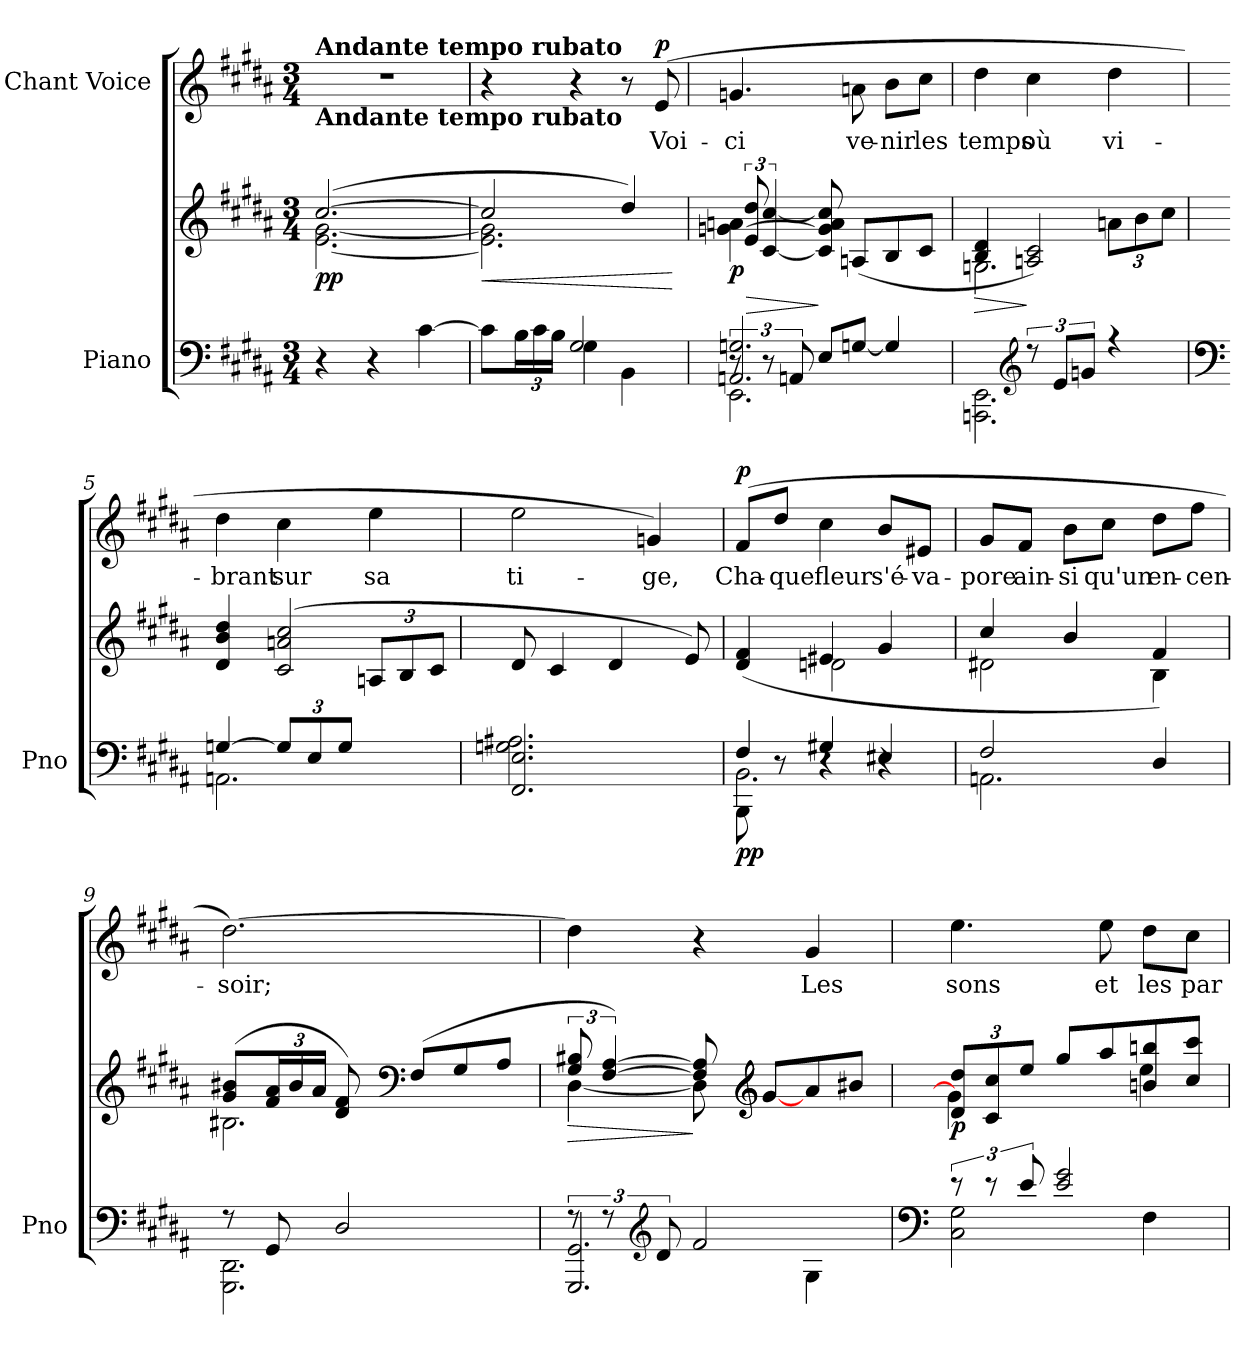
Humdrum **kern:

**kern	**kern	**dynam	**kern	**text	**dynam
*part2	*part2	*part2	*part1	*part1	*part1
*staff3	*staff2	*staff2/3	*staff1	*staff1	*staff1
*I"Piano	*	*	*I"Chant Voice	*	*
*I'Pno	*	*	*	*	*
*clefF4	*clefG2	*	*clefG2	*	*
*k[f#c#g#d#a#]	*k[f#c#g#d#a#]	*	*k[f#c#g#d#a#]	*	*
*M3/4	*M3/4	*	*M3/4	*	*
=1	=1	=1	=1	=1	=1
*	*^	*	*	*	*
!	!	!	!	!LO:TX:b:B:t=Andante tempo rubato	!	!
!	!	!	!	!LO:TX:a:B:t=Andante tempo rubato	!	!
!	!	!	!LO:DY:b	!	!	!
4r	([2.cc#/	[2.e\ [2.g#\	pp	2.r	.	.
4r	.	.	.	.	.	.
[4c#\	.	.	.	.	.	.
=2	=2	=2	=2	=2	=2	=2
*^	*	*	*	*	*	*
!	!	!	!	!LO:HP:b	!	!	!
8c#\L]	4ryy	2cc#/]	2.e\] 2.g#\]	<	4r	.	.
24B\L	.	.	.	.	.	.	.
24c#\	.	.	.	.	.	.	.
24B\JJ	.	.	.	.	.	.	.
2G#/	4G#\	.	.	.	4r	.	.
.	4BB\	4dd#/)	.	.	8r	.	.
!	!	!	!	!	!	!	!LO:DY:b
.	.	.	.	.	(8e/	Voi-	p
*v	*v	*	*	*	*	*	*
*	*v	*v	*	*	*	*
.	.	[	.	.	.
=3	=3	=3	=3	=3	=3
*^	*	*	*	*	*
*	*^	*	*	*	*	*
!	!	!	!	!LO:HP:b	!	!	!
*	*	*	*^	*	*	*	*
!	!	!	!	!	!LO:DY:n=1:b	!	!	!
2.AAn/ 2.Gn/	12r	2.EE\	[4gn\ 4an\	12e/ 12dd#/	> p	4.gn/	-ci	.
.	12r	.	.	[6c#/ [6cc#/	.	.	.	.
.	12AAn/	.	.	.	.	.	.	.
.	8E/L	.	8c#/] 8g/] 8a/ 8cc#/]	2ryy	]	.	.	.
.	[8Gn/J	.	(8An/L	.	.	8an\	ve-	.
.	4G/]	.	8B/	.	.	8b\L	-nir	.
.	.	.	8c#/J	.	.	8cc#\J	les	.
*	*v	*v	*	*	*	*	*	*
*	*	*v	*v	*	*	*	*
=4	=4	=4	=4	=4	=4	=4
!	!	!	!LO:HP:b	!	!	!
*	*	*^	*	*	*	*
*	*	*	*^	*	*	*	*
4ryy	2.AAAn\ 2.EE\	4B/ 4d#/	2.Gn\	2ryy	>	4dd#\	temps	.
*clefG2	*	*	*	*	*	*	*	*
12r	.	2An/ 2c#/)	.	.	]	4cc#\	où	.
12e/L	.	.	.	.	.	.	.	.
12gn/J	.	.	.	.	.	.	.	.
*	*	*	*	*Xbrackettup	*	*	*	*
4r	.	.	.	12an\L	.	4dd#\	vi-	.
.	.	.	.	12b\	.	.	.	.
.	.	.	.	12cc#\J	.	.	.	.
*	*	*v	*v	*v	*	*	*	*
=5	=5	=5	=5	=5	=5	=5
*clefF4	*	*	*	*	*	*
*	*	*^	*	*	*	*
[4Gn/	2.AAn\	4d#/ 4b/ 4dd#/	2ryy	.	4dd#\	-brant	.
*Xbrackettup	*	*	*	*	*	*	*
12G/L]	.	(2c#/ 2an/ 2cc#/	.	.	4cc#\	sur	.
12E/	.	.	.	.	.	.	.
12G/J	.	.	.	.	.	.	.
4ryy	.	.	12An/L	.	4ee\	sa	.
.	.	.	12B/	.	.	.	.
.	.	.	12c#/J	.	.	.	.
*	*	*v	*v	*	*	*	*
=6	=6	=6	=6	=6	=6	=6
2.FF#/ 2.E/	2.Gn\ 2.A#X\	8d#/	.	2ee\	ti-	.
.	.	4c#/	.	.	.	.
.	.	4d#/	.	.	.	.
.	.	.	.	4gn/)	-ge,	.
.	.	8e/)	.	.	.	.
=7	=7	=7	=7	=7	=7	=7
*	*^	*^	*	*	*	*
!	!	!	!	!	!LO:DY:b=2	!	!	!LO:DY:b
4F#/	2.BB\	8BBB\	(4d#/ 4f#/	4ryy	pp	(8f#/L	Cha-	p
.	.	8r	.	.	.	8dd#/J	-que	.
4G#X/	.	4r	4e#X/	2dn\	.	4cc#\	fleur	.
4E#X/	.	4r	4g#/	.	.	8b/L	s'é-	.
.	.	.	.	.	.	8e#X/J	-va-	.
*	*v	*v	*	*	*	*	*	*
=8	=8	=8	=8	=8	=8	=8	=8
2F#/	2.AAn\	4cc#/	2d#X\	.	8g#/L	-pore	.
.	.	.	.	.	8f#/J	ain-	.
.	.	4b/	.	.	8b\L	-si	.
.	.	.	.	.	8cc#\J	qu'un	.
4D#/	.	4f#/)	4B\	.	8dd#\L	en-	.
.	.	.	.	.	8ff#\J	-cen-	.
=9	=9	=9	=9	=9	=9	=9	=9
!	!	!	!	!LO:DY:b=2	!	!	!
!	!	!	!	!LO:DY:n=1:b=2	!	!	!
8r	2.GGG#\ 2.DD#\	(8g#/ 8b#X/L	2.B#X\	other-dynamics pp	[2.dd#\)	-soir;	.
*	*	*brackettup	*	*	*	*	*
8GG#/	.	24f#/ 24a#/L	.	.	.	.	.
.	.	24b#/	.	.	.	.	.
.	.	24a#/JJ	.	.	.	.	.
2D#/	.	8d#/ 8f#/)	.	.	.	.	.
*	*	*clefF4	*	*	*	*	*
.	.	(8F#/L	.	.	.	.	.
.	.	8G#/	.	.	.	.	.
.	.	8A#/J	.	.	.	.	.
*v	*v	*	*	*	*	*	*
=10	=10	=10	=10	=10	=10	=10
*brackettup	*	*	*	*	*	*
*^	*	*	*	*	*	*
*	*^	*	*	*	*	*	*
!	!	!	!	!	!LO:HP:b	!	!	!
12r	2ryy	2.GGG#/ 2.GG#/	12G#/ 12B#X/	[4D#\	>	4dd#\]	.	.
12r	.	.	[6F#/ [6A#/)	.	.	.	.	.
*clefG2	*	*	*	*	*	*	*	*
12d#/	.	.	.	.	.	.	.	.
2f#/	.	.	8F#/] 8A#/]	8D#\]	]	4r	.	.
*	*	*	*clefG2	*	*	*	*	*
.	.	.	[8g#/L	4.ryy	.	.	.	.
!	!	!	!	!	!	!	!	!LO:DY:b
!	!	!	!	!	!	!	!	!LO:DY:n=1:b
.	4G#\	.	8a#/	.	.	4g#/	Les	p other-dynamics
.	.	.	8b#X/J	.	.	.	.	.
*v	*v	*v	*	*	*	*	*	*
=11	=11	=11	=11	=11	=11	=11
*clefF4	*	*	*	*	*	*
*^	*	*	*	*	*	*
*	*	*Xbrackettup	*	*	*	*	*
!	!	!	!	!LO:DY:b	!	!	!
12r	2C#\ 2G#\	12d#/ 12dd#/L	4g#\]	p	4.ee\	sons	.
12r	.	12c#/ 12cc#/	.	.	.	.	.
12e/	.	12ee/J	.	.	.	.	.
2e/ 2g#/	.	8gg#/L	4ryy	.	.	.	.
.	.	8aa#/	.	.	8ee\	et	.
.	4F#\	8bn/ 8bbn/	4ee\	.	8dd#\L	les	.
.	.	8cc#/ 8ccc#/J	.	.	8cc#\J	par-	.
*v	*v	*	*	*	*	*	*
*	*v	*v	*	*	*	*
=	=	=	=	=	=
*-	*-	*-	*-	*-	*-
